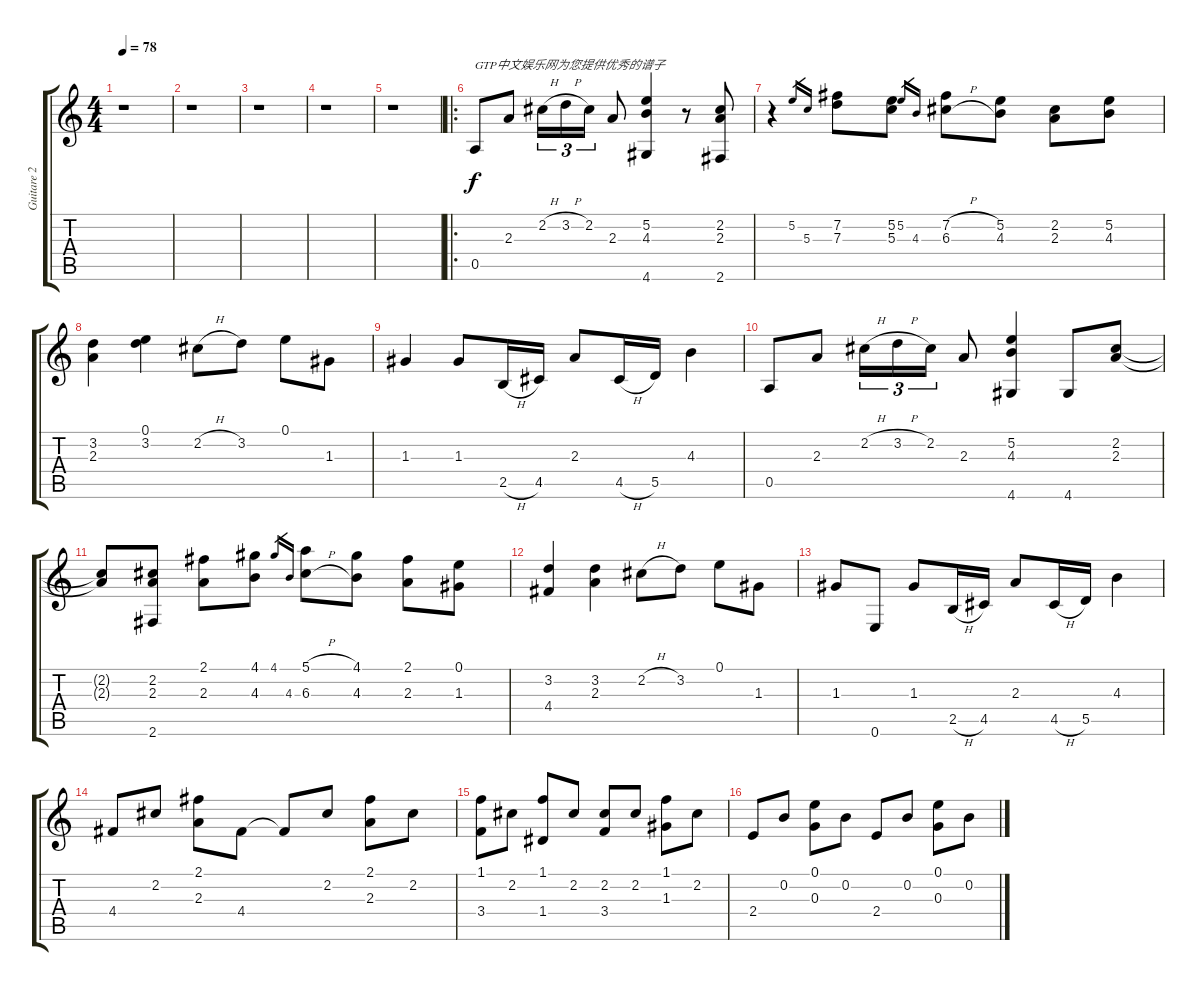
\track ("Guitare 2" "Guitare 2") {instrument acousticguitarnylon}
\staff {score tabs}
\tuning (E4 B3 G3 D3 A2 E2) {hide}
\ts (4 4)
\tempo 78
\clef g2
\ks c
r.1{dy f instrument acousticguitarnylon} |
r.1 |
r.1 |
r.1 |
r.1 |
\ro
0.5.8{txt "GTP中文娱乐网为您提供优秀的谱子"} 2.3.8 2.2{h}.16{tu (3 2)} 3.2{h}.16{tu (3 2)} 2.2.16{tu (3 2)} 2.3.8 (5.2 4.3 4.6).4 r.8 (2.2 2.3 2.6).8 |
r.4 5.2.16{gr} 5.3.16{gr} (7.2 7.3).8 (5.2 5.3).8 5.2.16{gr} 4.3.16{gr} (7.2{h} 6.3{h}).8 (5.2 4.3).8 (2.2 2.3).8 (5.2 4.3).8 |
(3.2 2.3).4 (0.1 3.2).4 2.2{h}.8 3.2.8 0.1.8 1.3.8 |
1.3.4 1.3.8 2.5{h}.16 4.5.16 2.3.8 4.5{h}.16 5.5.16 4.3.4 |
0.5.8 2.3.8 2.2{h}.16{tu (3 2)} 3.2{h}.16{tu (3 2)} 2.2.16{tu (3 2)} 2.3.8 (5.2 4.3 4.6).4 4.6.8 (2.2 2.3).8 |
(2.2{t} 2.3{t}).8 (2.2 2.3 2.6).8 (2.1 2.3).8 (4.1 4.3).8 4.1.16{gr} 4.3.16{gr} (5.1{h} 6.3{h}).8 (4.1 4.3).8 (2.1 2.3).8 (0.1 1.3).8 |
(3.2 4.4).4 (3.2 2.3).4 2.2{h}.8 3.2.8 0.1.8 1.3.8 |
1.3.8 0.6.8 1.3.8 2.5{h}.16 4.5.16 2.3.8 4.5{h}.16 5.5.16 4.3.4 |
4.4.8 2.2.8 (2.1 2.3).8 4.4.8 4.4{t}.8 2.2.8 (2.1 2.3).8 2.2.8 |
(1.1 3.4).8 2.2.8 (1.1 1.4).8 2.2.8 (2.2 3.4).8 2.2.8 (1.1 1.3).8 2.2.8 |
2.4.8 0.2.8 (0.1 0.3).8 0.2.8 2.4.8 0.2.8 (0.1 0.3).8 0.2.8
